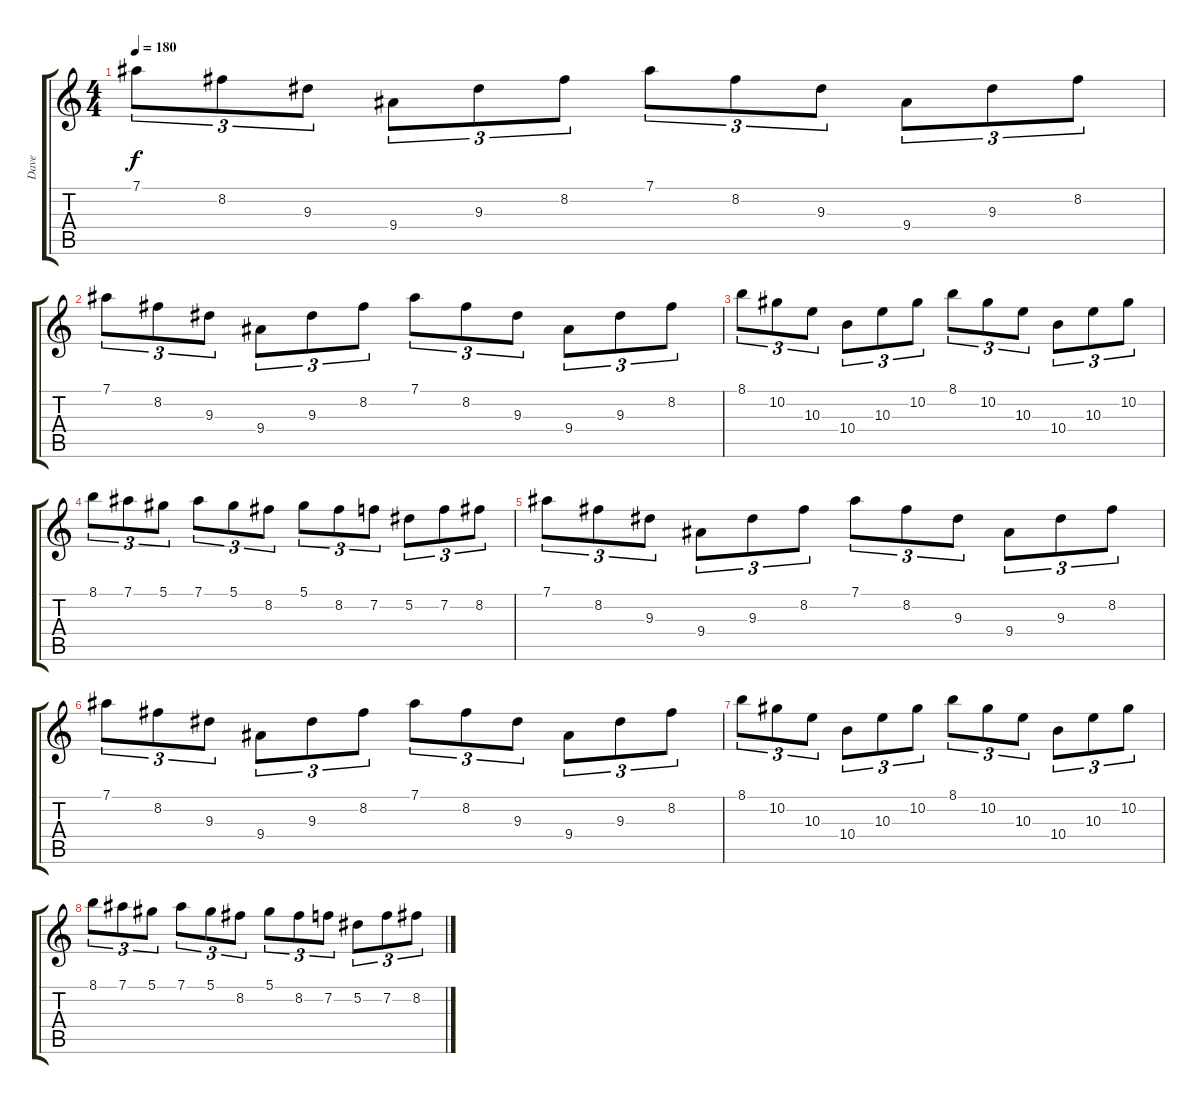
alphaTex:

\track ("Dave" "Dave") {instrument overdrivenguitar}
\staff {score tabs}
\tuning (Eb4 Bb3 Gb3 Db3 Ab2 Eb2) {hide}
\ts (4 4)
\tempo 180
\clef g2
\ks c
7.1.8{tu (3 2) dy f instrument distortionguitar} 8.2.8{tu (3 2)} 9.3.8{tu (3 2)} 9.4.8{tu (3 2)} 9.3.8{tu (3 2)} 8.2.8{tu (3 2)} 7.1.8{tu (3 2)} 8.2.8{tu (3 2)} 9.3.8{tu (3 2)} 9.4.8{tu (3 2)} 9.3.8{tu (3 2)} 8.2.8{tu (3 2)} |
7.1.8{tu (3 2) instrument distortionguitar} 8.2.8{tu (3 2)} 9.3.8{tu (3 2)} 9.4.8{tu (3 2)} 9.3.8{tu (3 2)} 8.2.8{tu (3 2)} 7.1.8{tu (3 2)} 8.2.8{tu (3 2)} 9.3.8{tu (3 2)} 9.4.8{tu (3 2)} 9.3.8{tu (3 2)} 8.2.8{tu (3 2)} |
8.1.8{tu (3 2) instrument distortionguitar} 10.2.8{tu (3 2)} 10.3.8{tu (3 2)} 10.4.8{tu (3 2)} 10.3.8{tu (3 2)} 10.2.8{tu (3 2)} 8.1.8{tu (3 2)} 10.2.8{tu (3 2)} 10.3.8{tu (3 2)} 10.4.8{tu (3 2)} 10.3.8{tu (3 2)} 10.2.8{tu (3 2)} |
8.1.8{tu (3 2) instrument distortionguitar} 7.1.8{tu (3 2)} 5.1.8{tu (3 2)} 7.1.8{tu (3 2)} 5.1.8{tu (3 2)} 8.2.8{tu (3 2)} 5.1.8{tu (3 2)} 8.2.8{tu (3 2)} 7.2.8{tu (3 2)} 5.2.8{tu (3 2)} 7.2.8{tu (3 2)} 8.2.8{tu (3 2)} |
7.1.8{tu (3 2) instrument distortionguitar} 8.2.8{tu (3 2)} 9.3.8{tu (3 2)} 9.4.8{tu (3 2)} 9.3.8{tu (3 2)} 8.2.8{tu (3 2)} 7.1.8{tu (3 2)} 8.2.8{tu (3 2)} 9.3.8{tu (3 2)} 9.4.8{tu (3 2)} 9.3.8{tu (3 2)} 8.2.8{tu (3 2)} |
7.1.8{tu (3 2) instrument distortionguitar} 8.2.8{tu (3 2)} 9.3.8{tu (3 2)} 9.4.8{tu (3 2)} 9.3.8{tu (3 2)} 8.2.8{tu (3 2)} 7.1.8{tu (3 2)} 8.2.8{tu (3 2)} 9.3.8{tu (3 2)} 9.4.8{tu (3 2)} 9.3.8{tu (3 2)} 8.2.8{tu (3 2)} |
8.1.8{tu (3 2) instrument distortionguitar} 10.2.8{tu (3 2)} 10.3.8{tu (3 2)} 10.4.8{tu (3 2)} 10.3.8{tu (3 2)} 10.2.8{tu (3 2)} 8.1.8{tu (3 2)} 10.2.8{tu (3 2)} 10.3.8{tu (3 2)} 10.4.8{tu (3 2)} 10.3.8{tu (3 2)} 10.2.8{tu (3 2)} |
8.1.8{tu (3 2) instrument distortionguitar} 7.1.8{tu (3 2)} 5.1.8{tu (3 2)} 7.1.8{tu (3 2)} 5.1.8{tu (3 2)} 8.2.8{tu (3 2)} 5.1.8{tu (3 2)} 8.2.8{tu (3 2)} 7.2.8{tu (3 2)} 5.2.8{tu (3 2)} 7.2.8{tu (3 2)} 8.2.8{tu (3 2)}
